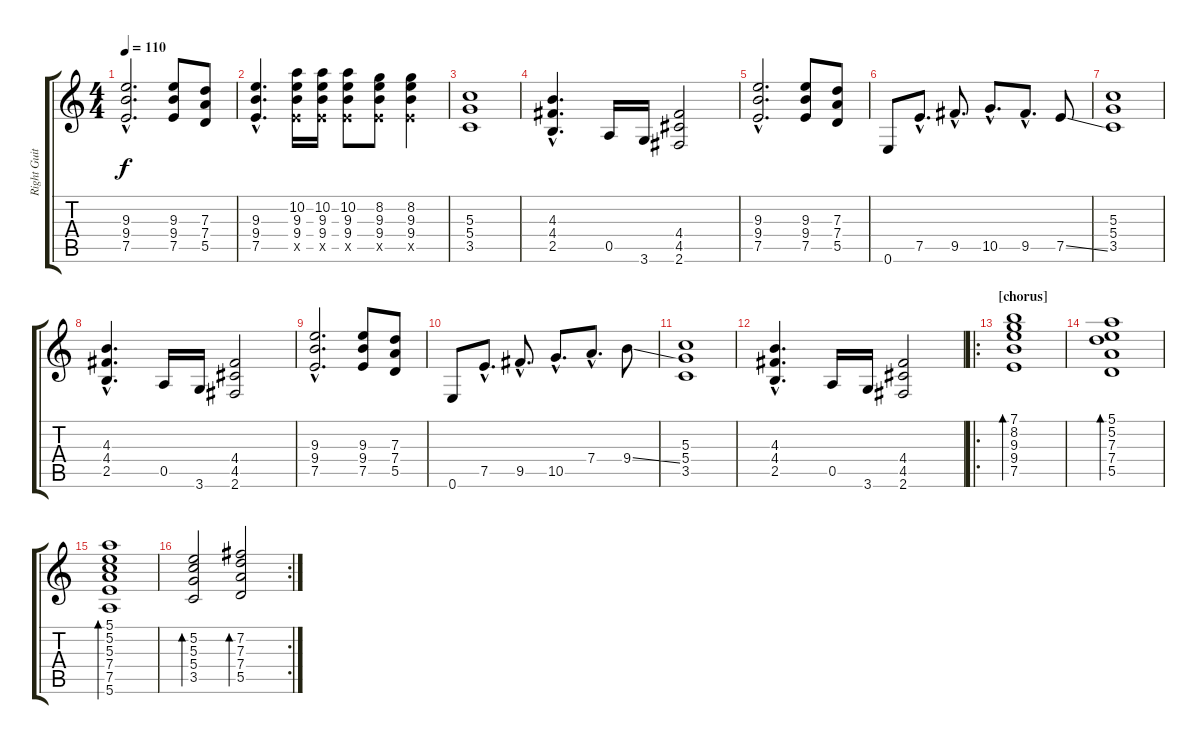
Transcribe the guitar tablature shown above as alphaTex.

\track ("Right Guitar" "Right Guit") {instrument distortionguitar}
\staff {score tabs}
\tuning (E4 B3 G3 D3 A2 E2) {hide}
\ts (4 4)
\tempo 110
\clef g2
\ks c
(9.3{hac} 9.4{hac} 7.5{hac}).2{d dy f} (9.3 9.4 7.5).8 (7.3 7.4 5.5).8 |
(9.3{hac} 9.4{hac} 7.5{hac}).4{d} (10.2 9.3 9.4 7.5{x}).16 (10.2 9.3 9.4 7.5{x}).16 (10.2 9.3 9.4 7.5{x}).8 (8.2 9.3 9.4 7.5{x}).8 (8.2 9.3 9.4 7.5{x}).4 |
(5.3 5.4 3.5).1 |
(4.3{hac} 4.4{hac} 2.5{hac}).4{d} 0.5.16 3.6.16 (4.4 4.5 2.6).2 |
(9.3{hac} 9.4{hac} 7.5{hac}).2{d} (9.3 9.4 7.5).8 (7.3 7.4 5.5).8 |
0.6.8 7.5{hac}.8{d} 9.5{hac}.8{d} 10.5{hac}.8{d} 9.5{hac}.8{d} 7.5{ss}.8 |
(5.3 5.4 3.5).1 |
(4.3{hac} 4.4{hac} 2.5{hac}).4{d} 0.5.16 3.6.16 (4.4 4.5 2.6).2 |
(9.3{hac} 9.4{hac} 7.5{hac}).2{d} (9.3 9.4 7.5).8 (7.3 7.4 5.5).8 |
0.6.8 7.5{hac}.8{d} 9.5{hac}.8{d} 10.5{hac}.8{d} 7.4{hac}.8{d} 9.4{ss}.8 |
(5.3 5.4 3.5).1 |
(4.3{hac} 4.4{hac} 2.5{hac}).4{d} 0.5.16 3.6.16 (4.4 4.5 2.6).2 |
\ro
\section ("" "[chorus]")
(7.1 8.2 9.3 9.4 7.5).1{bd 60} |
(5.1 5.2 7.3 7.4 5.5).1{bd 60} |
(5.1 5.2 5.3 7.4 7.5 5.6).1{bd 60} |
\rc 2
(5.2 5.3 5.4 3.5).2{bd 60} (7.2 7.3 7.4 5.5).2{bd 60}
